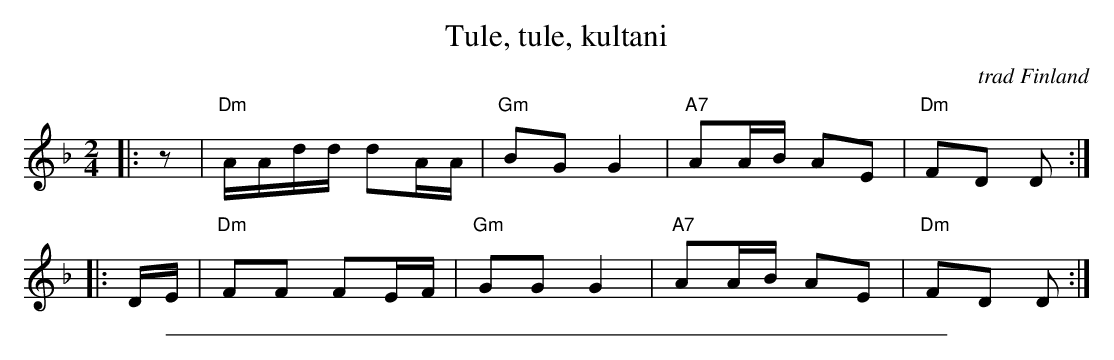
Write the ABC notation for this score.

X:1
T: Tule, tule, kultani
O: trad Finland
M: 2/4
L: 1/16
K: Dm
|: z2 | "Dm"AAdd d2AA | "Gm"B2G2 G4 | "A7"A2AB A2E2 | "Dm"F2D2 D2 :|
|: DE | "Dm"F2F2 F2EF | "Gm"G2G2 G4 | "A7"A2AB A2E2 | "Dm"F2D2 D2 :|
